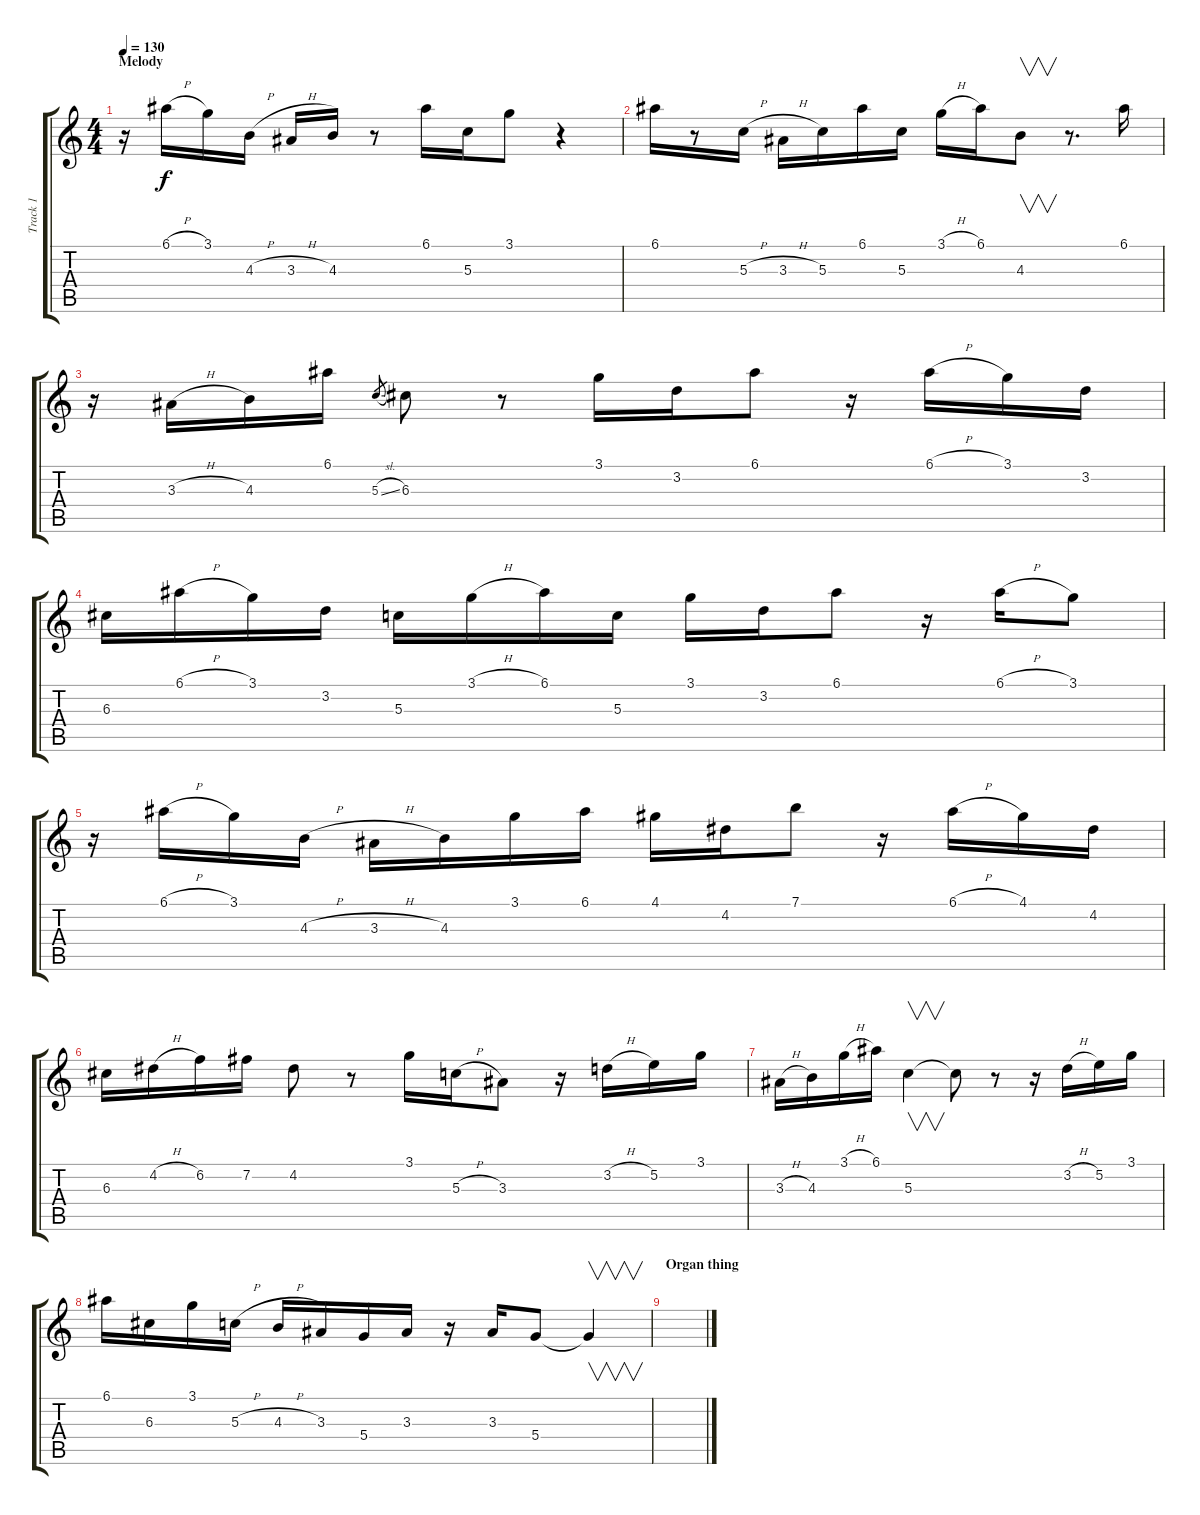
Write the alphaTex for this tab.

\track ("Track 1" "Track 1") {instrument electricguitarjazz}
\staff {score tabs}
\tuning (E4 B3 G3 D3 A2 E2) {hide}
\ts (4 4)
\section ("" "Melody")
\tempo 130
\clef g2
\ks c
r.16{dy f} 6.1{h}.16 3.1.16 4.3{h}.16 3.3{h}.16 4.3.16 r.8 6.1.16 5.3.16 3.1.8 r.4 |
6.1.16 r.8 5.3{h}.16 3.3{h}.16 5.3.16 6.1.16 5.3.16 3.1{h}.16 6.1.16 4.3.8{v} r.8{d} 6.1.16 |
r.16 3.3{h}.16 4.3.16 6.1.16 5.3{sl}.8{gr} 6.3.8 r.8 3.1.16 3.2.16 6.1.8 r.16 6.1{h}.16 3.1.16 3.2.16 |
6.3.16 6.1{h}.16 3.1.16 3.2.16 5.3.16 3.1{h}.16 6.1.16 5.3.16 3.1.16 3.2.16 6.1.8 r.16 6.1{h}.16 3.1.8 |
r.16 6.1{h}.16 3.1.16 4.3{h}.16 3.3{h}.16 4.3.16 3.1.16 6.1.16 4.1.16 4.2.16 7.1.8 r.16 6.1{h}.16 4.1.16 4.2.16 |
6.3.16 4.2{h}.16 6.2.16 7.2.16 4.2.8 r.8 3.1.16 5.3{h}.16 3.3.8 r.16 3.2{h}.16 5.2.16 3.1.16 |
3.3{h}.16 4.3.16 3.1{h}.16 6.1.16 5.3.4{v} 5.3{t}.8 r.8 r.16 3.2{h}.16 5.2.16 3.1.16 |
6.1.16 6.3.16 3.1.16 5.3{h}.16 4.3{h}.16 3.3.16 5.4.16 3.3.16 r.16 3.3.16 5.4.8 5.4{t}.4{v} |
\section ("" "Organ thing")
